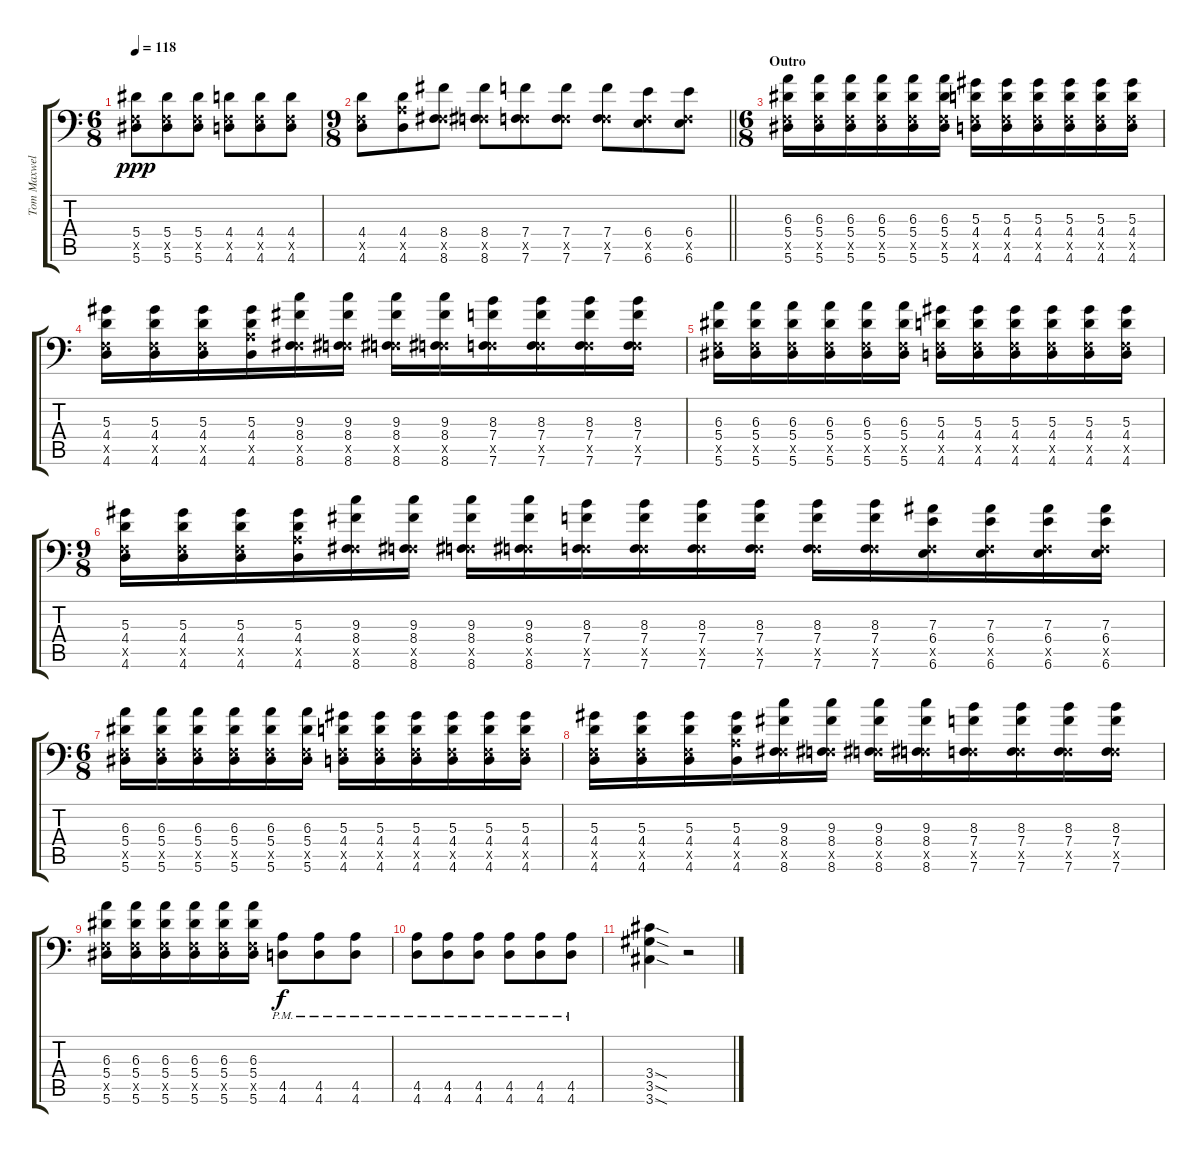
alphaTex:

\track ("Tom Maxwell [Lead]" "Tom Maxwel") {instrument distortionguitar}
\staff {score tabs}
\tuning (C4 G3 Eb3 Bb2 F2 Bb1) {hide}
\ts (6 8)
\tempo 118
\clef f4
\ks c
(5.4 0.5{x} 5.6).8{dy ppp} (5.4 0.5{x} 5.6).8 (5.4 0.5{x} 5.6).8 (4.4 0.5{x} 4.6).8 (4.4 0.5{x} 4.6).8 (4.4 0.5{x} 4.6).8 |
\ts (9 8)
\barLineRight lightlight
(4.4 0.5{x} 4.6).8 (4.4 4.5{x} 4.6).8 (8.4 0.5{x} 8.6).8 (8.4 0.5{x} 8.6).8 (7.4 0.5{x} 7.6).8 (7.4 0.5{x} 7.6).8 (7.4 0.5{x} 7.6).8 (6.4 0.5{x} 6.6).8 (6.4 0.5{x} 6.6).8 |
\ts (6 8)
\section ("" "Outro")
(6.3 5.4 0.5{x} 5.6).16 (6.3 5.4 0.5{x} 5.6).16 (6.3 5.4 0.5{x} 5.6).16 (6.3 5.4 0.5{x} 5.6).16 (6.3 5.4 0.5{x} 5.6).16 (6.3 5.4 0.5{x} 5.6).16 (5.3 4.4 0.5{x} 4.6).16 (5.3 4.4 0.5{x} 4.6).16 (5.3 4.4 0.5{x} 4.6).16 (5.3 4.4 0.5{x} 4.6).16 (5.3 4.4 0.5{x} 4.6).16 (5.3 4.4 0.5{x} 4.6).16 |
(5.3 4.4 0.5{x} 4.6).16 (5.3 4.4 0.5{x} 4.6).16 (5.3 4.4 0.5{x} 4.6).16 (5.3 4.4 4.5{x} 4.6).16 (9.3 8.4 0.5{x} 8.6).16 (9.3 8.4 0.5{x} 8.6).16 (9.3 8.4 0.5{x} 8.6).16 (9.3 8.4 0.5{x} 8.6).16 (8.3 7.4 0.5{x} 7.6).16 (8.3 7.4 0.5{x} 7.6).16 (8.3 7.4 0.5{x} 7.6).16 (8.3 7.4 0.5{x} 7.6).16 |
(6.3 5.4 0.5{x} 5.6).16 (6.3 5.4 0.5{x} 5.6).16 (6.3 5.4 0.5{x} 5.6).16 (6.3 5.4 0.5{x} 5.6).16 (6.3 5.4 0.5{x} 5.6).16 (6.3 5.4 0.5{x} 5.6).16 (5.3 4.4 0.5{x} 4.6).16 (5.3 4.4 0.5{x} 4.6).16 (5.3 4.4 0.5{x} 4.6).16 (5.3 4.4 0.5{x} 4.6).16 (5.3 4.4 0.5{x} 4.6).16 (5.3 4.4 0.5{x} 4.6).16 |
\ts (9 8)
(5.3 4.4 0.5{x} 4.6).16 (5.3 4.4 0.5{x} 4.6).16 (5.3 4.4 0.5{x} 4.6).16 (5.3 4.4 4.5{x} 4.6).16 (9.3 8.4 0.5{x} 8.6).16 (9.3 8.4 0.5{x} 8.6).16 (9.3 8.4 0.5{x} 8.6).16 (9.3 8.4 0.5{x} 8.6).16 (8.3 7.4 0.5{x} 7.6).16 (8.3 7.4 0.5{x} 7.6).16 (8.3 7.4 0.5{x} 7.6).16 (8.3 7.4 0.5{x} 7.6).16 (8.3 7.4 0.5{x} 7.6).16 (8.3 7.4 0.5{x} 7.6).16 (7.3 6.4 0.5{x} 6.6).16 (7.3 6.4 0.5{x} 6.6).16 (7.3 6.4 0.5{x} 6.6).16 (7.3 6.4 0.5{x} 6.6).16 |
\ts (6 8)
(6.3 5.4 0.5{x} 5.6).16 (6.3 5.4 0.5{x} 5.6).16 (6.3 5.4 0.5{x} 5.6).16 (6.3 5.4 0.5{x} 5.6).16 (6.3 5.4 0.5{x} 5.6).16 (6.3 5.4 0.5{x} 5.6).16 (5.3 4.4 0.5{x} 4.6).16 (5.3 4.4 0.5{x} 4.6).16 (5.3 4.4 0.5{x} 4.6).16 (5.3 4.4 0.5{x} 4.6).16 (5.3 4.4 0.5{x} 4.6).16 (5.3 4.4 0.5{x} 4.6).16 |
(5.3 4.4 0.5{x} 4.6).16 (5.3 4.4 0.5{x} 4.6).16 (5.3 4.4 0.5{x} 4.6).16 (5.3 4.4 4.5{x} 4.6).16 (9.3 8.4 0.5{x} 8.6).16 (9.3 8.4 0.5{x} 8.6).16 (9.3 8.4 0.5{x} 8.6).16 (9.3 8.4 0.5{x} 8.6).16 (8.3 7.4 0.5{x} 7.6).16 (8.3 7.4 0.5{x} 7.6).16 (8.3 7.4 0.5{x} 7.6).16 (8.3 7.4 0.5{x} 7.6).16 |
(6.3 5.4 0.5{x} 5.6).16 (6.3 5.4 0.5{x} 5.6).16 (6.3 5.4 0.5{x} 5.6).16 (6.3 5.4 0.5{x} 5.6).16 (6.3 5.4 0.5{x} 5.6).16 (6.3 5.4 0.5{x} 5.6).16 (4.5{pm} 4.6{pm}).8{dy f} (4.5{pm} 4.6{pm}).8 (4.5{pm} 4.6{pm}).8 |
(4.5{pm} 4.6{pm}).8 (4.5{pm} 4.6{pm}).8 (4.5{pm} 4.6{pm}).8 (4.5{pm} 4.6{pm}).8 (4.5{pm} 4.6{pm}).8 (4.5{pm} 4.6{pm}).8 |
(3.4{sod} 3.5{sod} 3.6{sod}).4 r.2
